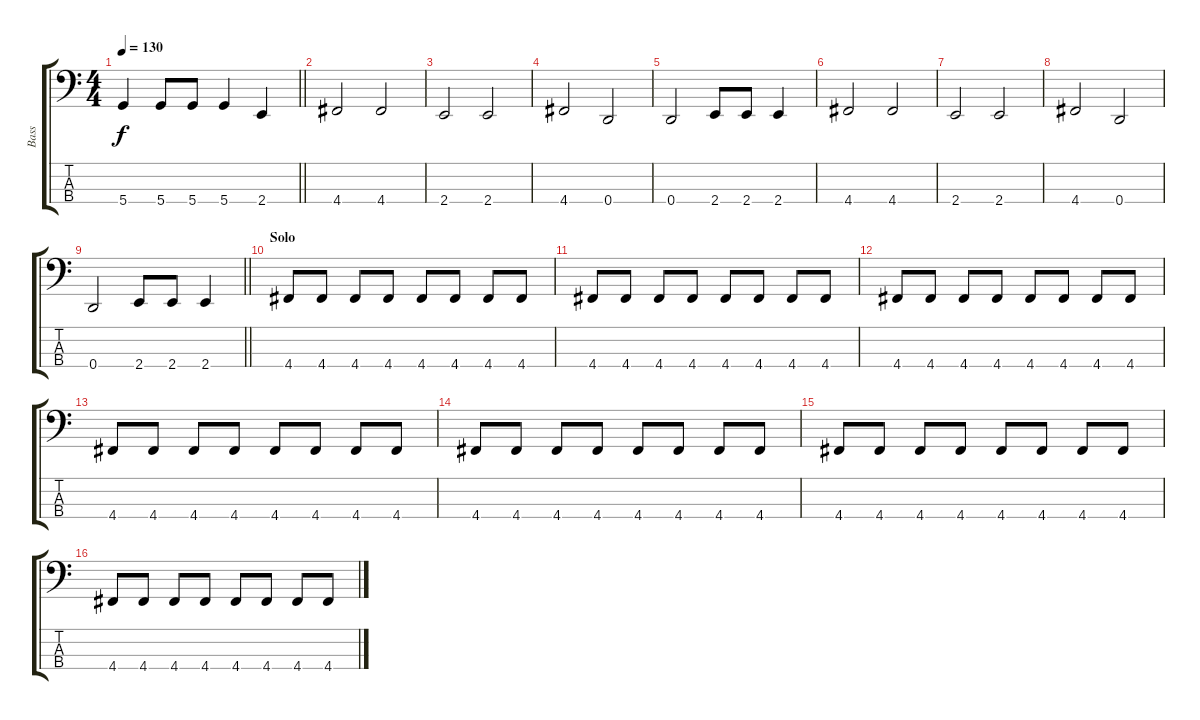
\track ("Bass" "Bass") {instrument electricbasspick}
\staff {score tabs}
\tuning (G2 D2 A1 D1) {hide}
\ts (4 4)
\tempo 130
\clef f4
\barLineRight lightlight
\ks c
5.4.4{dy f} 5.4.8 5.4.8 5.4.4 2.4.4 |
4.4.2 4.4.2 |
2.4.2 2.4.2 |
4.4.2 0.4.2 |
0.4.2 2.4.8 2.4.8 2.4.4 |
4.4.2 4.4.2 |
2.4.2 2.4.2 |
4.4.2 0.4.2 |
\barLineRight lightlight
0.4.2 2.4.8 2.4.8 2.4.4 |
\section ("" "Solo")
4.4.8 4.4.8 4.4.8 4.4.8 4.4.8 4.4.8 4.4.8 4.4.8 |
4.4.8 4.4.8 4.4.8 4.4.8 4.4.8 4.4.8 4.4.8 4.4.8 |
4.4.8 4.4.8 4.4.8 4.4.8 4.4.8 4.4.8 4.4.8 4.4.8 |
4.4.8 4.4.8 4.4.8 4.4.8 4.4.8 4.4.8 4.4.8 4.4.8 |
4.4.8 4.4.8 4.4.8 4.4.8 4.4.8 4.4.8 4.4.8 4.4.8 |
4.4.8 4.4.8 4.4.8 4.4.8 4.4.8 4.4.8 4.4.8 4.4.8 |
4.4.8 4.4.8 4.4.8 4.4.8 4.4.8 4.4.8 4.4.8 4.4.8
